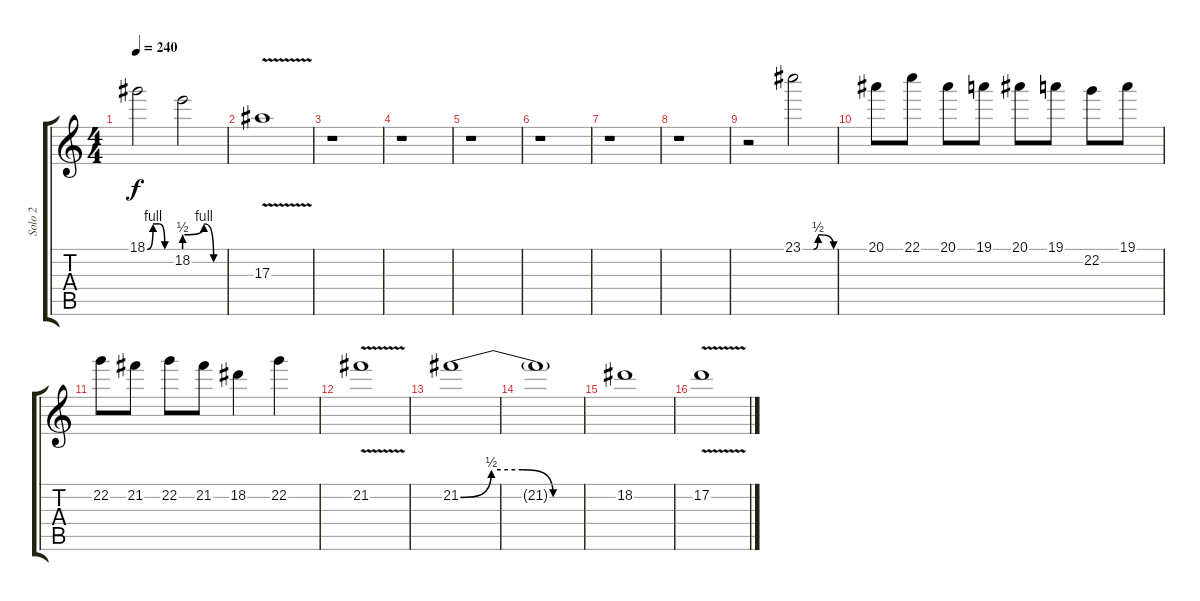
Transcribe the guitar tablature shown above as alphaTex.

\track ("Solo 2" "Solo 2") {instrument distortionguitar}
\staff {score tabs}
\tuning (D4 A3 F3 C3 G2 D2) {hide}
\ts (4 4)
\tempo 240
\clef g2
\ks c
18.1{be (custom 0 0 15 4 30 4 45 0 60 0)}.2{dy f} 18.2{be (custom 0 2 30 4 45 0 60 0)}.2 |
17.3{v}.1 |
r.1 |
r.1 |
r.1 |
r.1 |
r.1 |
r.1 |
r.2 23.1{be (custom 0 0 21 0 30 2 60 0)}.2 |
20.1.8 22.1.8 20.1.8 19.1.8 20.1.8 19.1.8 22.2.8 19.1.8 |
22.2.8 21.2.8 22.2.8 21.2.8 18.2.4 22.2.4 |
21.2{v}.1 |
21.2{be (custom 0 0 15 2 30 2 45 0 60 0)}.1 |
21.2{t}.1 |
18.2.1 |
17.2{v}.1
